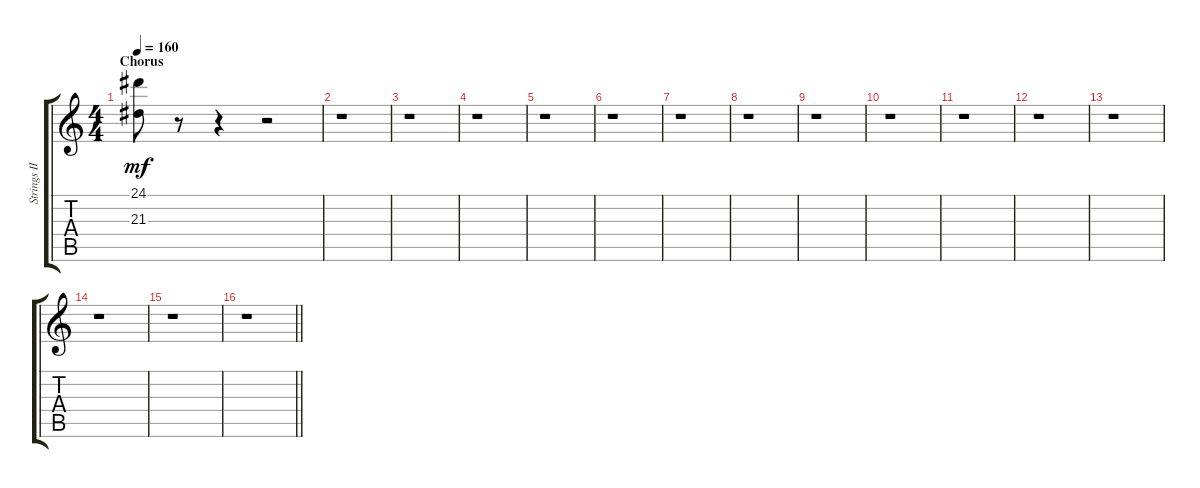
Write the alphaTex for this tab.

\track ("Strings II" "Strings II") {instrument stringensemble1}
\staff {score tabs}
\tuning (Eb4 Bb3 Gb3 Db3 Ab2 Eb2) {hide}
\ts (4 4)
\section ("" "Chorus")
\tempo 160
\clef g2
\ks c
(24.1 21.3).8{dy mf} r.8 r.4 r.2 |
r.1 |
r.1 |
r.1 |
r.1 |
r.1 |
r.1 |
r.1 |
r.1 |
r.1 |
r.1 |
r.1 |
r.1 |
r.1 |
r.1 |
\barLineRight lightlight
r.1
